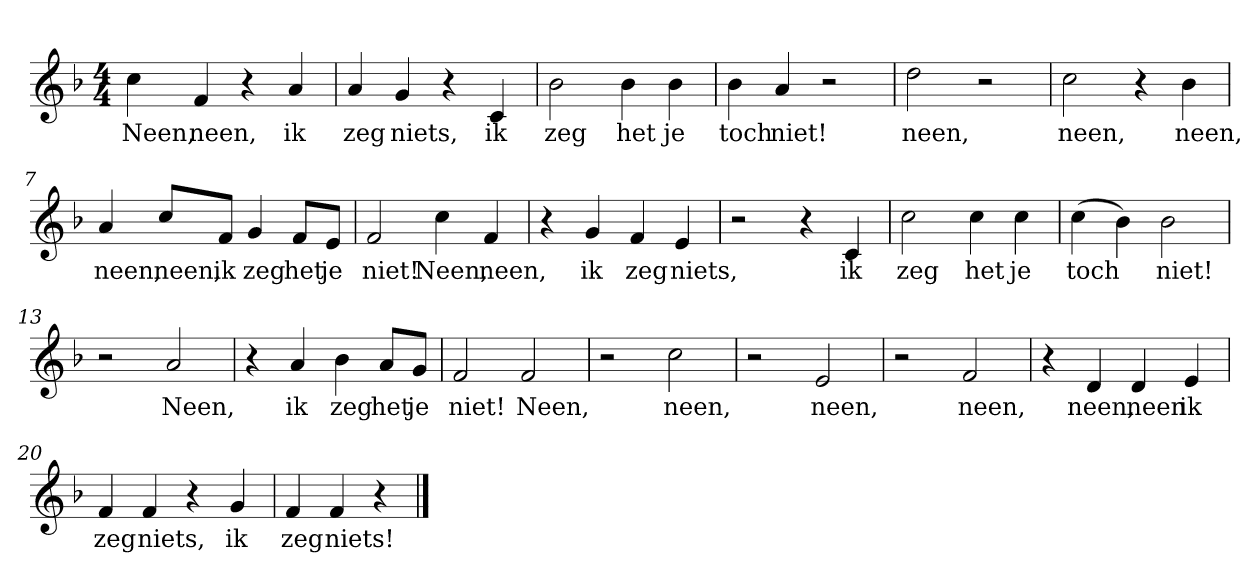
**kern	**text
*part1	*part1
*staff1	*staff1
*clefG2	*
*k[b-]	*
*F:	*
*M4/4	*
*MM120	*
=1	=1
4cc	Neen,
4f	neen,
4r	.
4a	ik
=2	=2
4a	zeg
4g	niets,
4r	.
4c	ik
=3	=3
2b-	zeg
4b-	het
4b-	je
=4	=4
4b-	toch
4a	niet!
2r	.
=5	=5
2dd	neen,
2r	.
=6	=6
2cc	neen,
4r	.
4b-	neen,
=7	=7
4a	neen,
8cc/L	neen,
8f/J	ik
4g	zeg
8f/L	het
8e/J	je
=8	=8
2f	niet!
4cc	Neen,
4f	neen,
=9	=9
4r	.
4g	ik
4f	zeg
4e	niets,
=10	=10
2r	.
4r	.
4c	ik
=11	=11
2cc	zeg
4cc	het
4cc	je
=12	=12
(4cc	toch
4b-)	.
2b-	niet!
=13	=13
2r	.
2a	Neen,
=14	=14
4r	.
4a	ik
4b-	zeg
8a/L	het
8g/J	je
=15	=15
2f	niet!
2f	Neen,
=16	=16
2r	.
2cc	neen,
=17	=17
2r	.
2e	neen,
=18	=18
2r	.
2f	neen,
=19	=19
4r	.
4d	neen,
4d	neen
4e	ik
=20	=20
4f	zeg
4f	niets,
4r	.
4g	ik
=21	=21
4f	zeg
4f	niets!
4r	.
==	==
*-	*-
